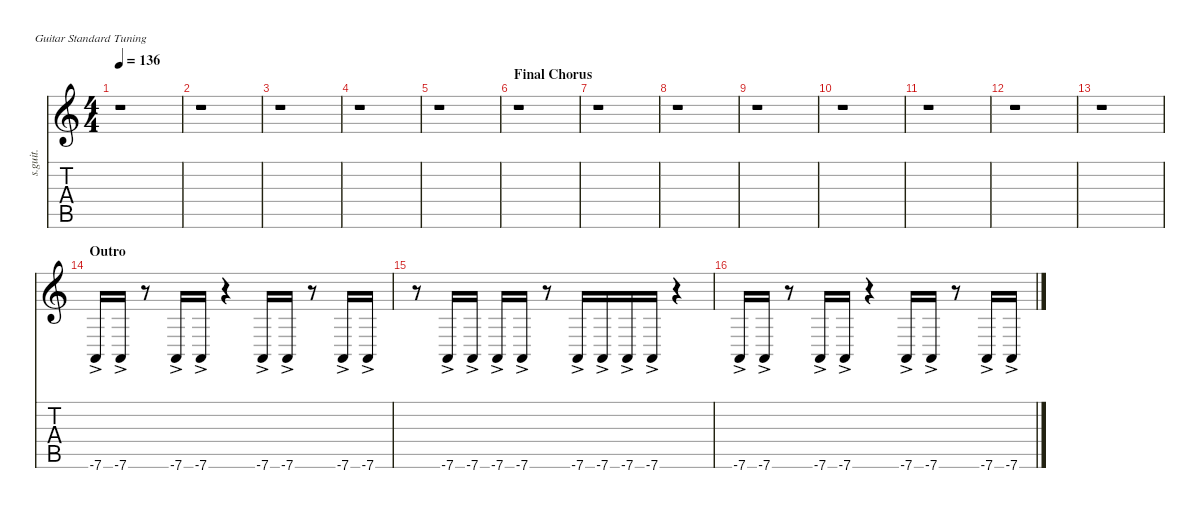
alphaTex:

\defaultSystemsLayout 4
\hideDynamics
\bracketExtendMode nobrackets
\track ("Craig Jones" "s.guit.") {instrument lead7fifths}
\staff {score tabs}
\tuning (E4 B3 G3 D3 A2 E2)
\displaytranspose 12
\ts (4 4)
\tempo 136
\clef g2
\ks c
r.1{dy fff} |
r.1 |
r.1 |
r.1 |
r.1 |
\section ("" "Final Chorus")
r.1 |
r.1 |
r.1 |
r.1 |
r.1 |
r.1 |
r.1 |
r.1 |
\section ("" "Outro")
-7.6{ac}.16{lyrics (0 "") lyrics (1 "") lyrics (2 "") lyrics (3 "") lyrics (4 "")} -7.6{ac}.16{lyrics (0 "") lyrics (1 "") lyrics (2 "") lyrics (3 "") lyrics (4 "")} r.8 -7.6{ac}.16{lyrics (0 "") lyrics (1 "") lyrics (2 "") lyrics (3 "") lyrics (4 "")} -7.6{ac}.16{lyrics (0 "") lyrics (1 "") lyrics (2 "") lyrics (3 "") lyrics (4 "")} r.4 -7.6{ac}.16{lyrics (0 "") lyrics (1 "") lyrics (2 "") lyrics (3 "") lyrics (4 "")} -7.6{ac}.16{lyrics (0 "") lyrics (1 "") lyrics (2 "") lyrics (3 "") lyrics (4 "")} r.8 -7.6{ac}.16{lyrics (0 "") lyrics (1 "") lyrics (2 "") lyrics (3 "") lyrics (4 "")} -7.6{ac}.16{lyrics (0 "") lyrics (1 "") lyrics (2 "") lyrics (3 "") lyrics (4 "")} |
r.8 -7.6{ac}.16{lyrics (0 "") lyrics (1 "") lyrics (2 "") lyrics (3 "") lyrics (4 "")} -7.6{ac}.16{lyrics (0 "") lyrics (1 "") lyrics (2 "") lyrics (3 "") lyrics (4 "")} -7.6{ac}.16{lyrics (0 "") lyrics (1 "") lyrics (2 "") lyrics (3 "") lyrics (4 "")} -7.6{ac}.16{lyrics (0 "") lyrics (1 "") lyrics (2 "") lyrics (3 "") lyrics (4 "")} r.8 -7.6{ac}.16{lyrics (0 "") lyrics (1 "") lyrics (2 "") lyrics (3 "") lyrics (4 "")} -7.6{ac}.16{lyrics (0 "") lyrics (1 "") lyrics (2 "") lyrics (3 "") lyrics (4 "")} -7.6{ac}.16{lyrics (0 "") lyrics (1 "") lyrics (2 "") lyrics (3 "") lyrics (4 "")} -7.6{ac}.16{lyrics (0 "") lyrics (1 "") lyrics (2 "") lyrics (3 "") lyrics (4 "")} r.4 |
-7.6{ac}.16{lyrics (0 "") lyrics (1 "") lyrics (2 "") lyrics (3 "") lyrics (4 "")} -7.6{ac}.16{lyrics (0 "") lyrics (1 "") lyrics (2 "") lyrics (3 "") lyrics (4 "")} r.8 -7.6{ac}.16{lyrics (0 "") lyrics (1 "") lyrics (2 "") lyrics (3 "") lyrics (4 "")} -7.6{ac}.16{lyrics (0 "") lyrics (1 "") lyrics (2 "") lyrics (3 "") lyrics (4 "")} r.4 -7.6{ac}.16{lyrics (0 "") lyrics (1 "") lyrics (2 "") lyrics (3 "") lyrics (4 "")} -7.6{ac}.16{lyrics (0 "") lyrics (1 "") lyrics (2 "") lyrics (3 "") lyrics (4 "")} r.8 -7.6{ac}.16{lyrics (0 "") lyrics (1 "") lyrics (2 "") lyrics (3 "") lyrics (4 "")} -7.6{ac}.16{lyrics (0 "") lyrics (1 "") lyrics (2 "") lyrics (3 "") lyrics (4 "")}
